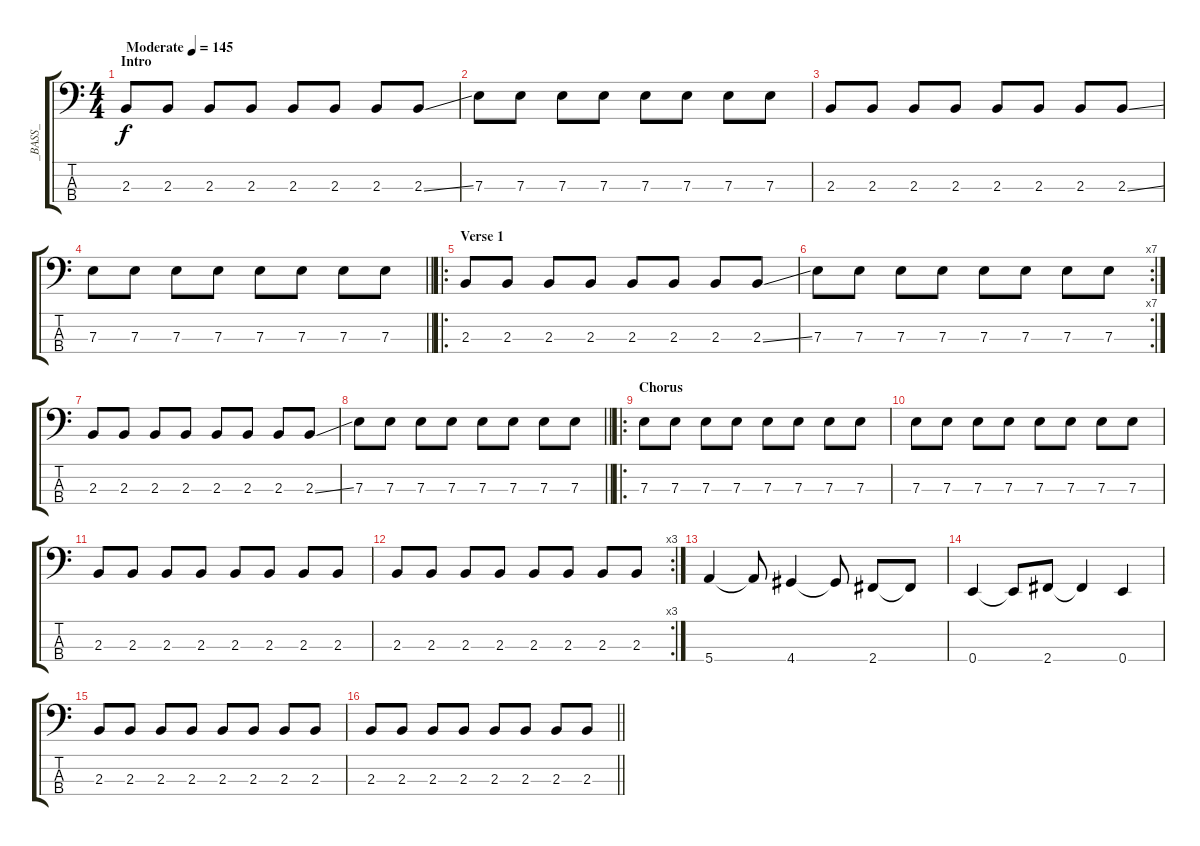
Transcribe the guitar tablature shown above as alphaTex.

\track ("_BASS_" "_BASS_") {instrument electricbasspick}
\staff {score tabs}
\tuning (G2 D2 A1 E1) {hide}
\ts (4 4)
\section ("" "Intro")
\tempo (145 "Moderate")
\clef f4
\ks c
2.3.8{dy f instrument electricbasspick} 2.3.8 2.3.8 2.3.8 2.3.8 2.3.8 2.3.8 2.3{ss}.8 |
7.3.8 7.3.8 7.3.8 7.3.8 7.3.8 7.3.8 7.3.8 7.3.8 |
2.3.8 2.3.8 2.3.8 2.3.8 2.3.8 2.3.8 2.3.8 2.3{ss}.8 |
\barLineRight lightlight
7.3.8 7.3.8 7.3.8 7.3.8 7.3.8 7.3.8 7.3.8 7.3.8 |
\ro
\section ("" "Verse 1")
2.3.8 2.3.8 2.3.8 2.3.8 2.3.8 2.3.8 2.3.8 2.3{ss}.8 |
\rc 7
7.3.8 7.3.8 7.3.8 7.3.8 7.3.8 7.3.8 7.3.8 7.3.8 |
2.3.8 2.3.8 2.3.8 2.3.8 2.3.8 2.3.8 2.3.8 2.3{ss}.8 |
\barLineRight lightlight
7.3.8 7.3.8 7.3.8 7.3.8 7.3.8 7.3.8 7.3.8 7.3.8 |
\ro
\section ("" "Chorus")
7.3.8 7.3.8 7.3.8 7.3.8 7.3.8 7.3.8 7.3.8 7.3.8 |
7.3.8 7.3.8 7.3.8 7.3.8 7.3.8 7.3.8 7.3.8 7.3.8 |
2.3.8 2.3.8 2.3.8 2.3.8 2.3.8 2.3.8 2.3.8 2.3.8 |
\rc 3
2.3.8 2.3.8 2.3.8 2.3.8 2.3.8 2.3.8 2.3.8 2.3.8 |
5.4.4 5.4{t}.8 4.4.4 4.4{t}.8 2.4.8 2.4{t}.8 |
0.4.4 0.4{t}.8 2.4.8 2.4{t}.4 0.4.4 |
2.3.8 2.3.8 2.3.8 2.3.8 2.3.8 2.3.8 2.3.8 2.3.8 |
\barLineRight lightlight
2.3.8 2.3.8 2.3.8 2.3.8 2.3.8 2.3.8 2.3.8 2.3.8
